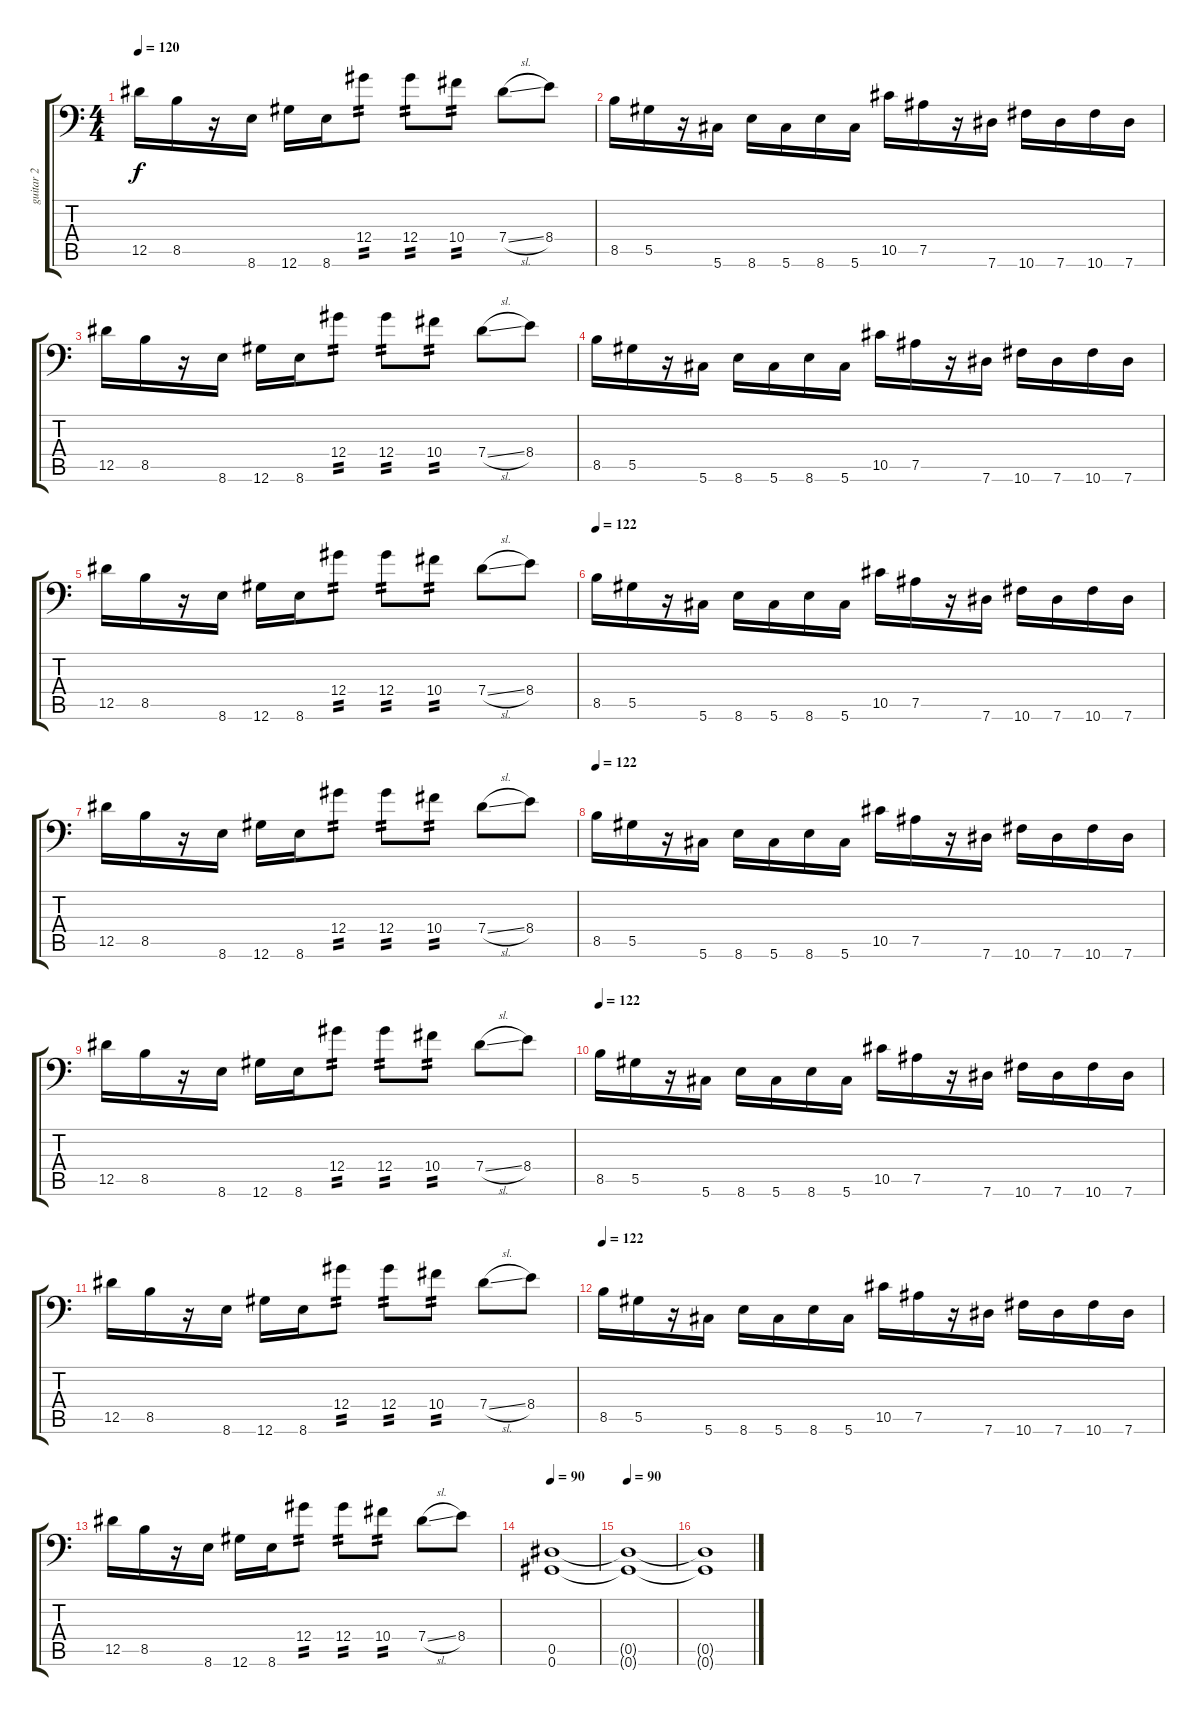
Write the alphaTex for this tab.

\track ("guitar 2" "guitar 2") {instrument distortionguitar}
\staff {score tabs}
\tuning (Bb3 F3 Db3 Ab2 Eb2 Ab1) {hide}
\ts (4 4)
\tempo 120
\clef f4
\ks c
12.5.16{dy f} 8.5.16 r.16 8.6.16 12.6.16 8.6.16 12.4.8{tp 2} 12.4.8{tp 2} 10.4.8{tp 2} 7.4{sl}.8 8.4.8 |
8.5.16 5.5.16 r.16 5.6.16 8.6.16 5.6.16 8.6.16 5.6.16 10.5.16 7.5.16 r.16 7.6.16 10.6.16 7.6.16 10.6.16 7.6.16 |
12.5.16 8.5.16 r.16 8.6.16 12.6.16 8.6.16 12.4.8{tp 2} 12.4.8{tp 2} 10.4.8{tp 2} 7.4{sl}.8 8.4.8 |
8.5.16 5.5.16 r.16 5.6.16 8.6.16 5.6.16 8.6.16 5.6.16 10.5.16 7.5.16 r.16 7.6.16 10.6.16 7.6.16 10.6.16 7.6.16 |
12.5.16 8.5.16 r.16 8.6.16 12.6.16 8.6.16 12.4.8{tp 2} 12.4.8{tp 2} 10.4.8{tp 2} 7.4{sl}.8 8.4.8 |
\tempo 122
8.5.16 5.5.16 r.16 5.6.16 8.6.16 5.6.16 8.6.16 5.6.16 10.5.16 7.5.16 r.16 7.6.16 10.6.16 7.6.16 10.6.16 7.6.16 |
12.5.16 8.5.16 r.16 8.6.16 12.6.16 8.6.16 12.4.8{tp 2} 12.4.8{tp 2} 10.4.8{tp 2} 7.4{sl}.8 8.4.8 |
\tempo 122
8.5.16 5.5.16 r.16 5.6.16 8.6.16 5.6.16 8.6.16 5.6.16 10.5.16 7.5.16 r.16 7.6.16 10.6.16 7.6.16 10.6.16 7.6.16 |
12.5.16 8.5.16 r.16 8.6.16 12.6.16 8.6.16 12.4.8{tp 2} 12.4.8{tp 2} 10.4.8{tp 2} 7.4{sl}.8 8.4.8 |
\tempo 122
8.5.16 5.5.16 r.16 5.6.16 8.6.16 5.6.16 8.6.16 5.6.16 10.5.16 7.5.16 r.16 7.6.16 10.6.16 7.6.16 10.6.16 7.6.16 |
12.5.16 8.5.16 r.16 8.6.16 12.6.16 8.6.16 12.4.8{tp 2} 12.4.8{tp 2} 10.4.8{tp 2} 7.4{sl}.8 8.4.8 |
\tempo 122
8.5.16 5.5.16 r.16 5.6.16 8.6.16 5.6.16 8.6.16 5.6.16 10.5.16 7.5.16 r.16 7.6.16 10.6.16 7.6.16 10.6.16 7.6.16 |
12.5.16 8.5.16 r.16 8.6.16 12.6.16 8.6.16 12.4.8{tp 2} 12.4.8{tp 2} 10.4.8{tp 2} 7.4{sl}.8 8.4.8 |
\tempo 90
(0.5 0.6).1 |
\tempo 90
(0.5{t} 0.6{t}).1 |
(0.5{t} 0.6{t}).1
